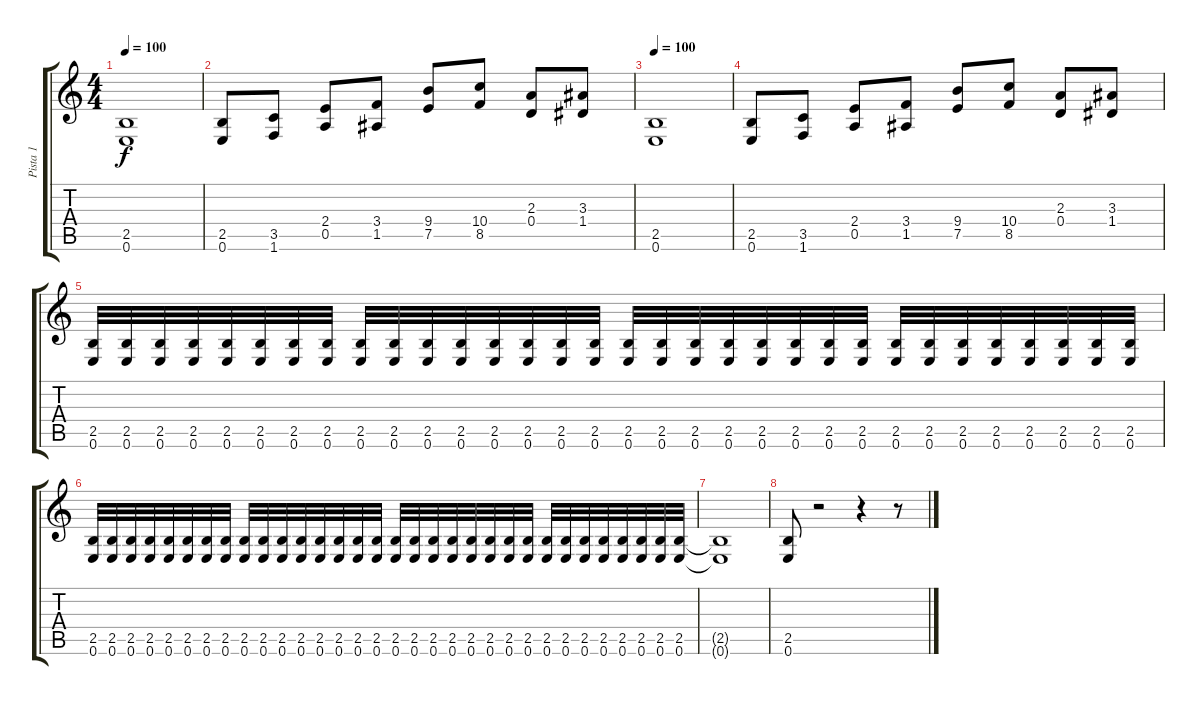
\track ("Pista 1" "Pista 1") {instrument distortionguitar}
\staff {score tabs}
\tuning (E4 B3 G3 D3 A2 E2) {hide}
\ts (4 4)
\tempo 100
\clef g2
\ks c
(2.5 0.6).1{dy f} |
(2.5 0.6).8 (3.5 1.6).8 (2.4 0.5).8 (3.4 1.5).8 (9.4 7.5).8 (10.4 8.5).8 (2.3 0.4).8 (3.3 1.4).8 |
\tempo 100
(2.5 0.6).1 |
(2.5 0.6).8 (3.5 1.6).8 (2.4 0.5).8 (3.4 1.5).8 (9.4 7.5).8 (10.4 8.5).8 (2.3 0.4).8 (3.3 1.4).8 |
(2.5 0.6).32 (2.5 0.6).32 (2.5 0.6).32 (2.5 0.6).32 (2.5 0.6).32 (2.5 0.6).32 (2.5 0.6).32 (2.5 0.6).32 (2.5 0.6).32 (2.5 0.6).32 (2.5 0.6).32 (2.5 0.6).32 (2.5 0.6).32 (2.5 0.6).32 (2.5 0.6).32 (2.5 0.6).32 (2.5 0.6).32 (2.5 0.6).32 (2.5 0.6).32 (2.5 0.6).32 (2.5 0.6).32 (2.5 0.6).32 (2.5 0.6).32 (2.5 0.6).32 (2.5 0.6).32 (2.5 0.6).32 (2.5 0.6).32 (2.5 0.6).32 (2.5 0.6).32 (2.5 0.6).32 (2.5 0.6).32 (2.5 0.6).32 |
(2.5 0.6).32 (2.5 0.6).32 (2.5 0.6).32 (2.5 0.6).32 (2.5 0.6).32 (2.5 0.6).32 (2.5 0.6).32 (2.5 0.6).32 (2.5 0.6).32 (2.5 0.6).32 (2.5 0.6).32 (2.5 0.6).32 (2.5 0.6).32 (2.5 0.6).32 (2.5 0.6).32 (2.5 0.6).32 (2.5 0.6).32 (2.5 0.6).32 (2.5 0.6).32 (2.5 0.6).32 (2.5 0.6).32 (2.5 0.6).32 (2.5 0.6).32 (2.5 0.6).32 (2.5 0.6).32 (2.5 0.6).32 (2.5 0.6).32 (2.5 0.6).32 (2.5 0.6).32 (2.5 0.6).32 (2.5 0.6).32 (2.5 0.6).32 |
(2.5{t} 0.6{t}).1 |
(2.5 0.6).8 r.2 r.4 r.8
